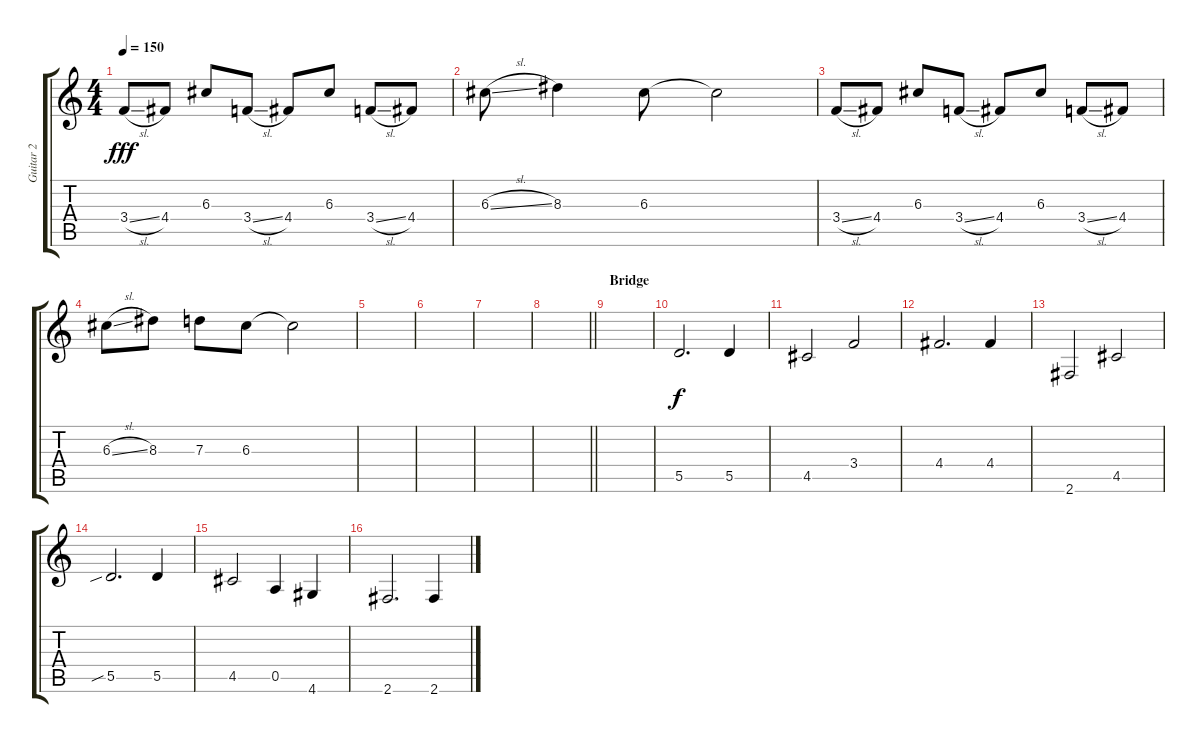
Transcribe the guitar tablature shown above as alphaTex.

\track ("Guitar 2" "Guitar 2") {instrument acousticguitarsteel}
\staff {score tabs}
\tuning (E4 B3 G3 D3 A2 E2) {hide}
\ts (4 4)
\tempo 150
\clef g2
\ks c
3.4{sl}.8{dy fff} 4.4.8 6.3.8 3.4{sl}.8 4.4.8 6.3.8 3.4{sl}.8 4.4.8 |
6.3{sl}.8 8.3.4 6.3.8 6.3{t}.2 |
3.4{sl}.8 4.4.8 6.3.8 3.4{sl}.8 4.4.8 6.3.8 3.4{sl}.8 4.4.8 |
6.3{sl}.8 8.3.8 7.3.8 6.3.8 6.3{t}.2 |
|
|
|
\barLineRight lightlight
|
\section ("" "Bridge")
|
5.5.2{d dy f} 5.5.4 |
4.5.2 3.4.2 |
4.4.2{d} 4.4.4 |
2.6.2 4.5.2 |
5.5{sib}.2{d} 5.5.4 |
4.5.2 0.5.4 4.6.4 |
2.6.2{d} 2.6.4
